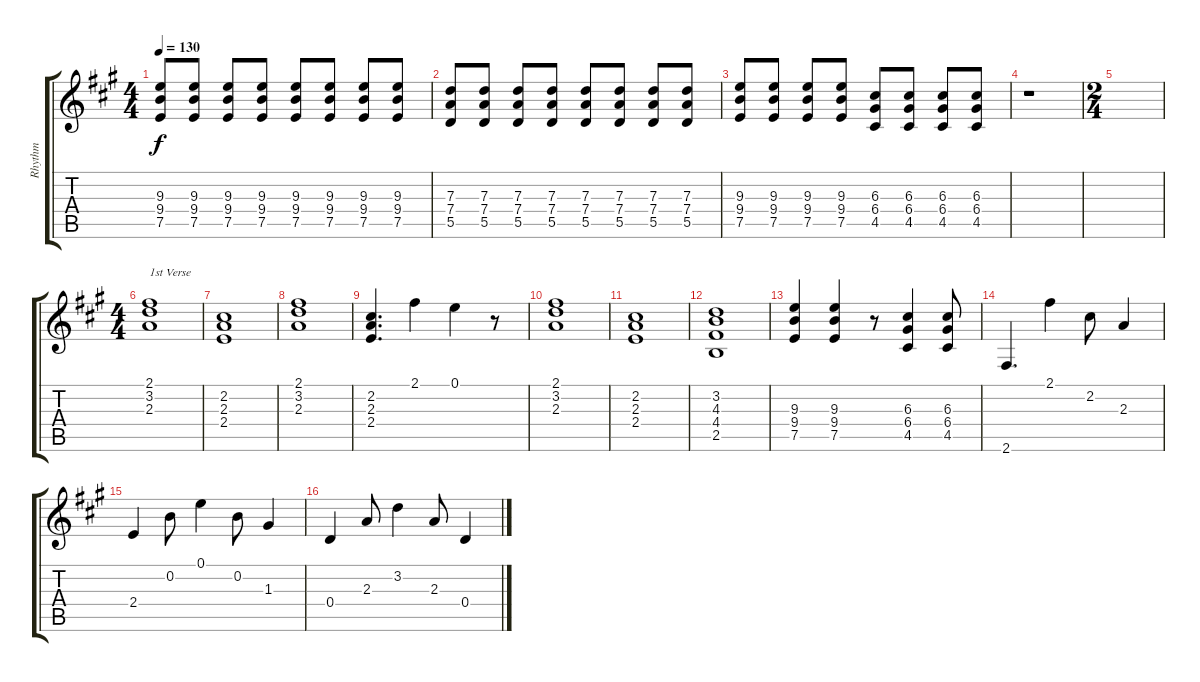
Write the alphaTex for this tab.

\track ("Rhythm" "Rhythm") {instrument distortionguitar}
\staff {score tabs}
\tuning (E4 B3 G3 D3 A2 E2) {hide}
\ts (4 4)
\tempo 130
\clef g2
\ks a
(9.3 9.4 7.5).8{dy f} (9.3 9.4 7.5).8 (9.3 9.4 7.5).8 (9.3 9.4 7.5).8 (9.3 9.4 7.5).8 (9.3 9.4 7.5).8 (9.3 9.4 7.5).8 (9.3 9.4 7.5).8 |
(7.3 7.4 5.5).8 (7.3 7.4 5.5).8 (7.3 7.4 5.5).8 (7.3 7.4 5.5).8 (7.3 7.4 5.5).8 (7.3 7.4 5.5).8 (7.3 7.4 5.5).8 (7.3 7.4 5.5).8 |
(9.3 9.4 7.5).8 (9.3 9.4 7.5).8 (9.3 9.4 7.5).8 (9.3 9.4 7.5).8 (6.3 6.4 4.5).8 (6.3 6.4 4.5).8 (6.3 6.4 4.5).8 (6.3 6.4 4.5).8 |
r.1 |
\ts (2 4)
|
\ts (4 4)
(2.1 3.2 2.3).1{txt "1st Verse"} |
(2.2 2.3 2.4).1 |
(2.1 3.2 2.3).1 |
(2.2 2.3 2.4).4{d} 2.1.4 0.1.4 r.8 |
(2.1 3.2 2.3).1 |
(2.2 2.3 2.4).1 |
(3.2 4.3 4.4 2.5).1 |
(9.3 9.4 7.5).4 (9.3 9.4 7.5).4 r.8 (6.3 6.4 4.5).4 (6.3 6.4 4.5).8 |
2.6.4{d} 2.1.4 2.2.8 2.3.4 |
2.4.4 0.2.8 0.1.4 0.2.8 1.3.4 |
0.4.4 2.3.8 3.2.4 2.3.8 0.4.4
